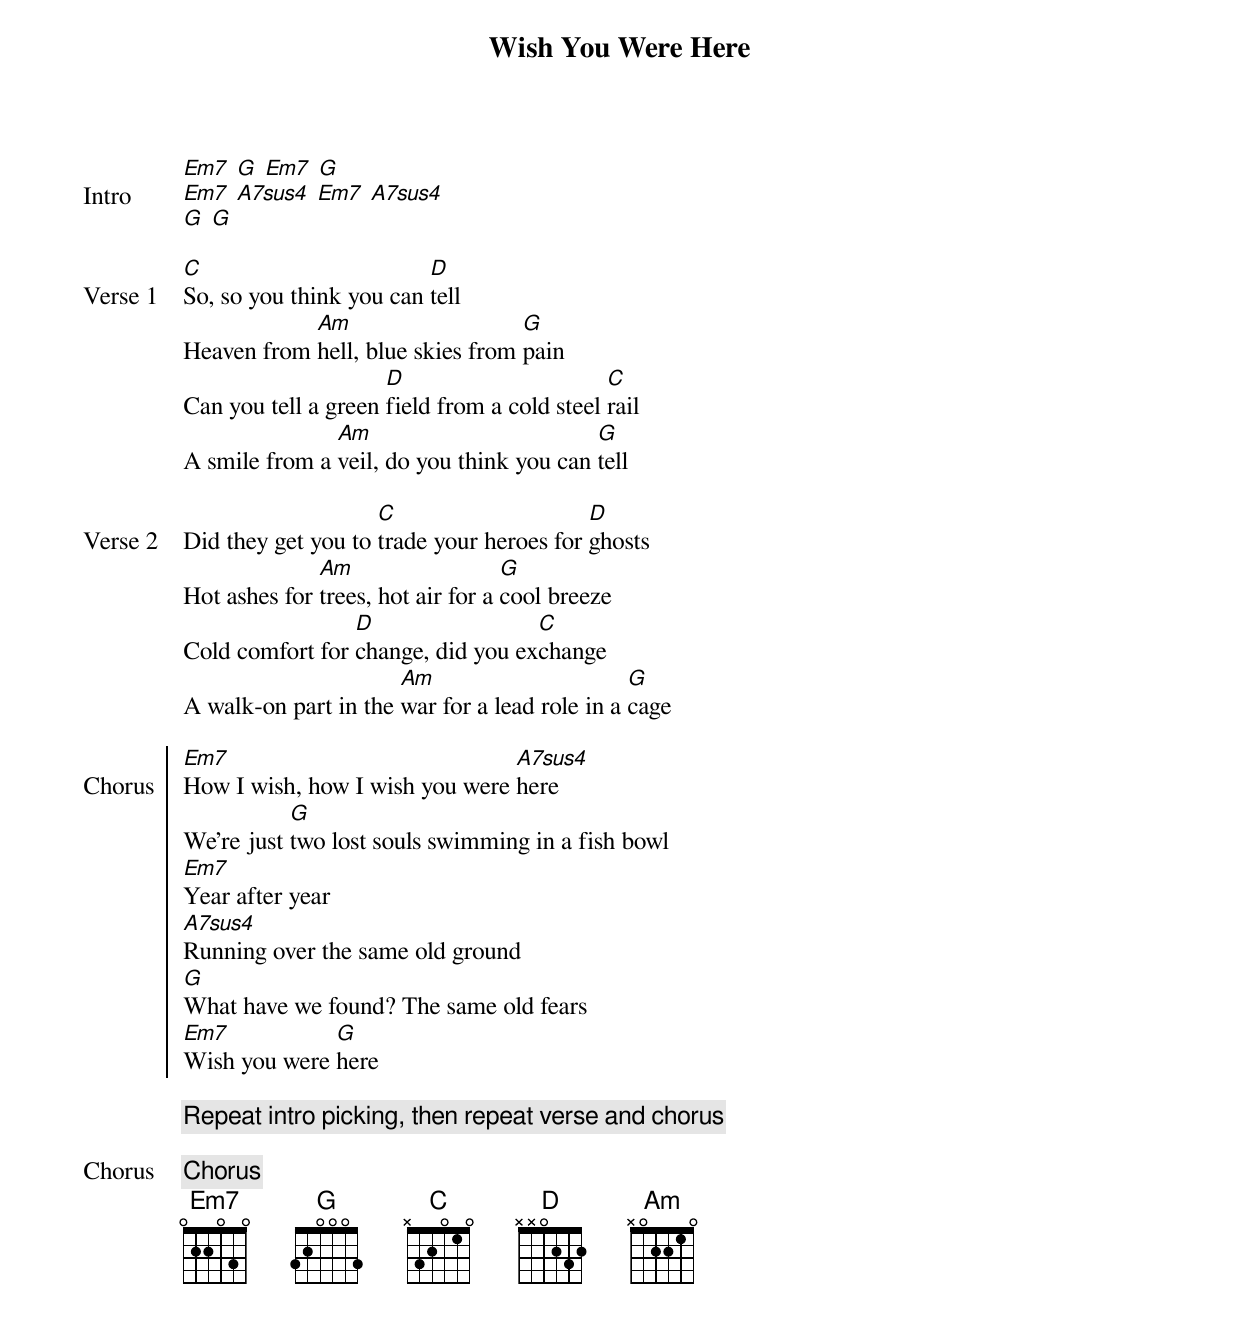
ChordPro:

{title: Wish You Were Here}
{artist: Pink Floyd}
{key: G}
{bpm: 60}
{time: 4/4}
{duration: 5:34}
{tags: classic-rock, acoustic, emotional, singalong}

{start_of_verse: Intro}
[Em7] [G] [Em7] [G]
[Em7] [A7sus4] [Em7] [A7sus4]
[G] [G]
{end_of_verse}

{start_of_verse: Verse 1}
[C]So, so you think you can [D]tell
Heaven from [Am]hell, blue skies from [G]pain
Can you tell a green [D]field from a cold steel [C]rail
A smile from a [Am]veil, do you think you can [G]tell
{end_of_verse}

{start_of_verse: Verse 2}
Did they get you to [C]trade your heroes for [D]ghosts
Hot ashes for [Am]trees, hot air for a [G]cool breeze
Cold comfort for [D]change, did you ex[C]change
A walk-on part in the [Am]war for a lead role in a [G]cage
{end_of_verse}

{start_of_chorus: Chorus}
[Em7]How I wish, how I wish you were [A7sus4]here
We're just [G]two lost souls swimming in a fish bowl
[Em7]Year after year
[A7sus4]Running over the same old ground
[G]What have we found? The same old fears
[Em7]Wish you were [G]here
{end_of_chorus}

{comment: Repeat intro picking, then repeat verse and chorus}

{chorus}
